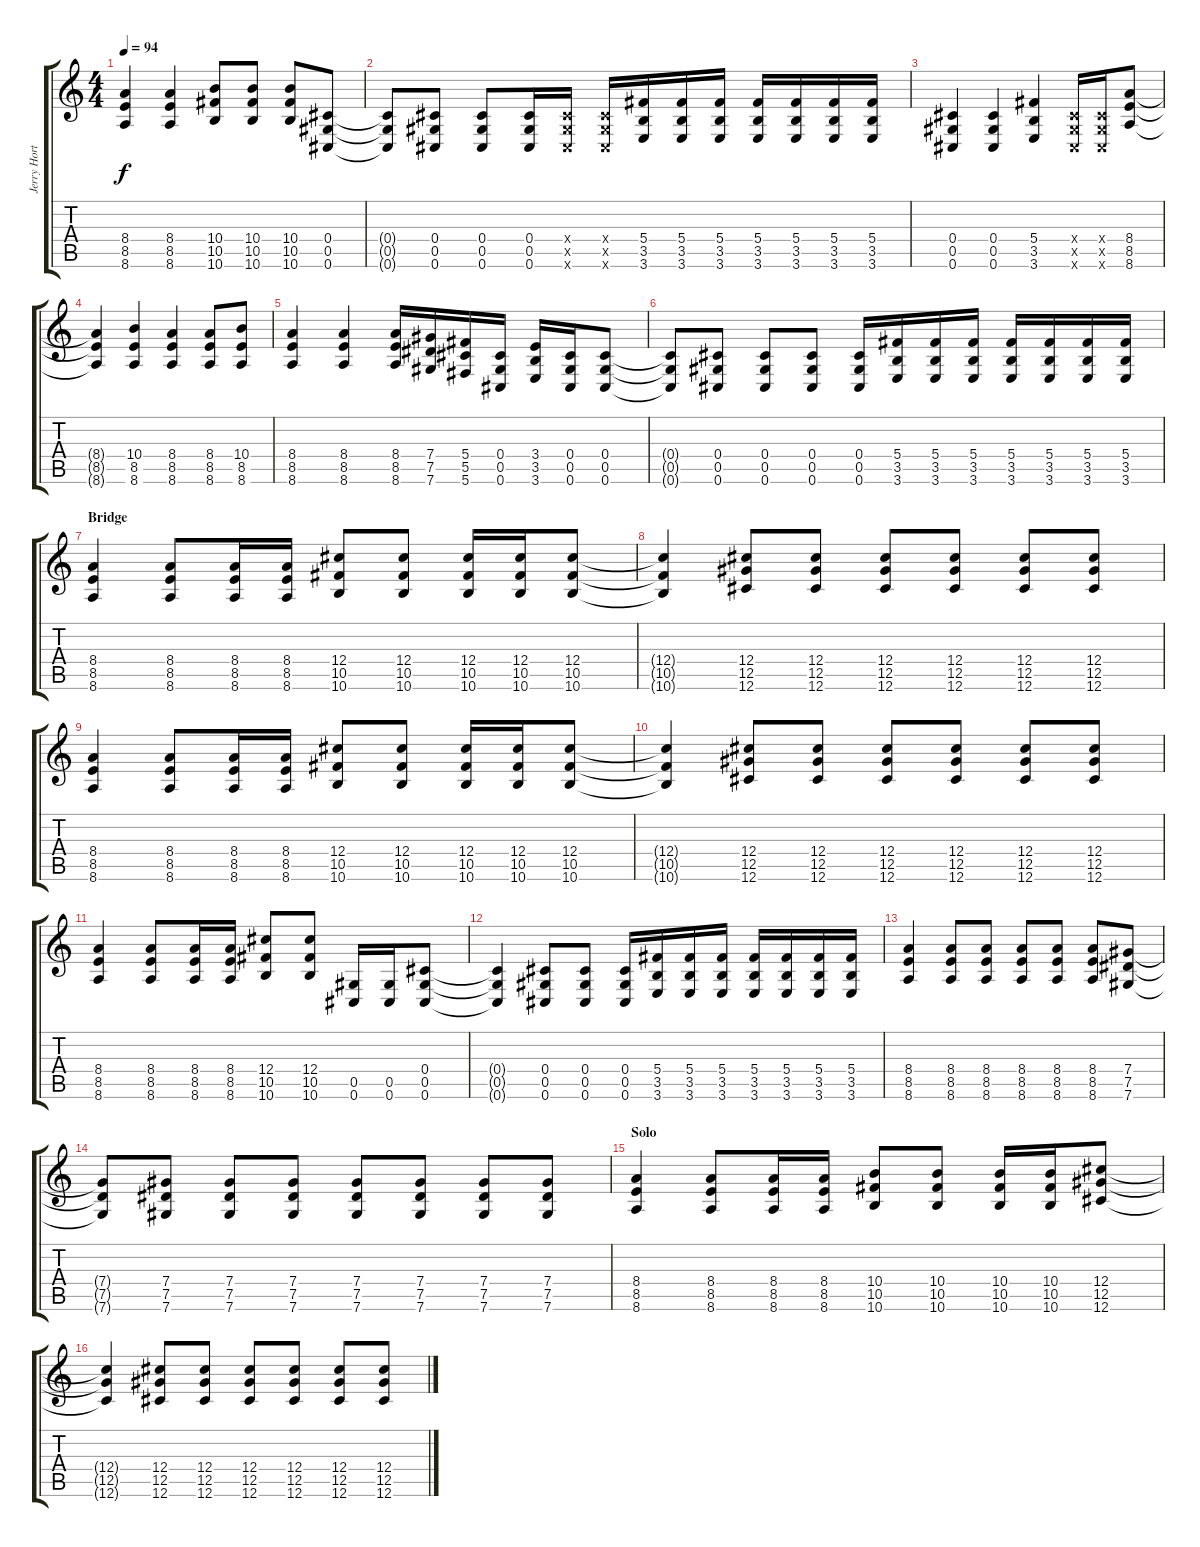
\track ("Jerry Horton - Distortion Guitar" "Jerry Hort") {instrument distortionguitar}
\staff {score tabs}
\tuning (Eb4 Bb3 Gb3 Db3 Ab2 Db2) {hide}
\ts (4 4)
\tempo 94
\clef g2
\ks c
(8.4 8.5 8.6).4{dy f} (8.4 8.5 8.6).4 (10.4 10.5 10.6).8 (10.4 10.5 10.6).8 (10.4 10.5 10.6).8 (0.4 0.5 0.6).8 |
(0.4{t} 0.5{t} 0.6{t}).8 (0.4 0.5 0.6).8 (0.4 0.5 0.6).8 (0.4 0.5 0.6).16 (0.4{x} 0.5{x} 0.6{x}).16 (0.4{x} 0.5{x} 0.6{x}).16 (5.4 3.5 3.6).16 (5.4 3.5 3.6).16 (5.4 3.5 3.6).16 (5.4 3.5 3.6).16 (5.4 3.5 3.6).16 (5.4 3.5 3.6).16 (5.4 3.5 3.6).16 |
(0.4 0.5 0.6).4 (0.4 0.5 0.6).4 (5.4 3.5 3.6).4 (0.4{x} 0.5{x} 0.6{x}).16 (0.4{x} 0.5{x} 0.6{x}).16 (8.4 8.5 8.6).8 |
(8.4{t} 8.5{t} 8.6{t}).4 (10.4 8.5 8.6).4 (8.4 8.5 8.6).4 (8.4 8.5 8.6).8 (10.4 8.5 8.6).8 |
(8.4 8.5 8.6).4 (8.4 8.5 8.6).4 (8.4 8.5 8.6).16 (7.4 7.5 7.6).16 (5.4 5.5 5.6).16 (0.4 0.5 0.6).16 (3.4 3.5 3.6).16 (0.4 0.5 0.6).16 (0.4 0.5 0.6).8 |
(0.4{t} 0.5{t} 0.6{t}).8 (0.4 0.5 0.6).8 (0.4 0.5 0.6).8 (0.4 0.5 0.6).8 (0.4 0.5 0.6).16 (5.4 3.5 3.6).16 (5.4 3.5 3.6).16 (5.4 3.5 3.6).16 (5.4 3.5 3.6).16 (5.4 3.5 3.6).16 (5.4 3.5 3.6).16 (5.4 3.5 3.6).16 |
\section ("" "Bridge")
(8.4 8.5 8.6).4 (8.4 8.5 8.6).8 (8.4 8.5 8.6).16 (8.4 8.5 8.6).16 (12.4 10.5 10.6).8 (12.4 10.5 10.6).8 (12.4 10.5 10.6).16 (12.4 10.5 10.6).16 (12.4 10.5 10.6).8 |
(12.4{t} 10.5{t} 10.6{t}).4 (12.4 12.5 12.6).8 (12.4 12.5 12.6).8 (12.4 12.5 12.6).8 (12.4 12.5 12.6).8 (12.4 12.5 12.6).8 (12.4 12.5 12.6).8 |
(8.4 8.5 8.6).4 (8.4 8.5 8.6).8 (8.4 8.5 8.6).16 (8.4 8.5 8.6).16 (12.4 10.5 10.6).8 (12.4 10.5 10.6).8 (12.4 10.5 10.6).16 (12.4 10.5 10.6).16 (12.4 10.5 10.6).8 |
(12.4{t} 10.5{t} 10.6{t}).4 (12.4 12.5 12.6).8 (12.4 12.5 12.6).8 (12.4 12.5 12.6).8 (12.4 12.5 12.6).8 (12.4 12.5 12.6).8 (12.4 12.5 12.6).8 |
(8.4 8.5 8.6).4 (8.4 8.5 8.6).8 (8.4 8.5 8.6).16 (8.4 8.5 8.6).16 (12.4 10.5 10.6).8 (12.4 10.5 10.6).8 (0.5 0.6).16 (0.5 0.6).16 (0.4 0.5 0.6).8 |
(0.4{t} 0.5{t} 0.6{t}).4 (0.4 0.5 0.6).8 (0.4 0.5 0.6).8 (0.4 0.5 0.6).16 (5.4 3.5 3.6).16 (5.4 3.5 3.6).16 (5.4 3.5 3.6).16 (5.4 3.5 3.6).16 (5.4 3.5 3.6).16 (5.4 3.5 3.6).16 (5.4 3.5 3.6).16 |
(8.4 8.5 8.6).4 (8.4 8.5 8.6).8 (8.4 8.5 8.6).8 (8.4 8.5 8.6).8 (8.4 8.5 8.6).8 (8.4 8.5 8.6).8 (7.4 7.5 7.6).8 |
(7.4{t} 7.5{t} 7.6{t}).8 (7.4 7.5 7.6).8 (7.4 7.5 7.6).8 (7.4 7.5 7.6).8 (7.4 7.5 7.6).8 (7.4 7.5 7.6).8 (7.4 7.5 7.6).8 (7.4 7.5 7.6).8 |
\section ("" "Solo")
(8.4 8.5 8.6).4 (8.4 8.5 8.6).8 (8.4 8.5 8.6).16 (8.4 8.5 8.6).16 (10.4 10.5 10.6).8 (10.4 10.5 10.6).8 (10.4 10.5 10.6).16 (10.4 10.5 10.6).16 (12.4 12.5 12.6).8 |
(12.4{t} 12.5{t} 12.6{t}).4 (12.4 12.5 12.6).8 (12.4 12.5 12.6).8 (12.4 12.5 12.6).8 (12.4 12.5 12.6).8 (12.4 12.5 12.6).8 (12.4 12.5 12.6).8
